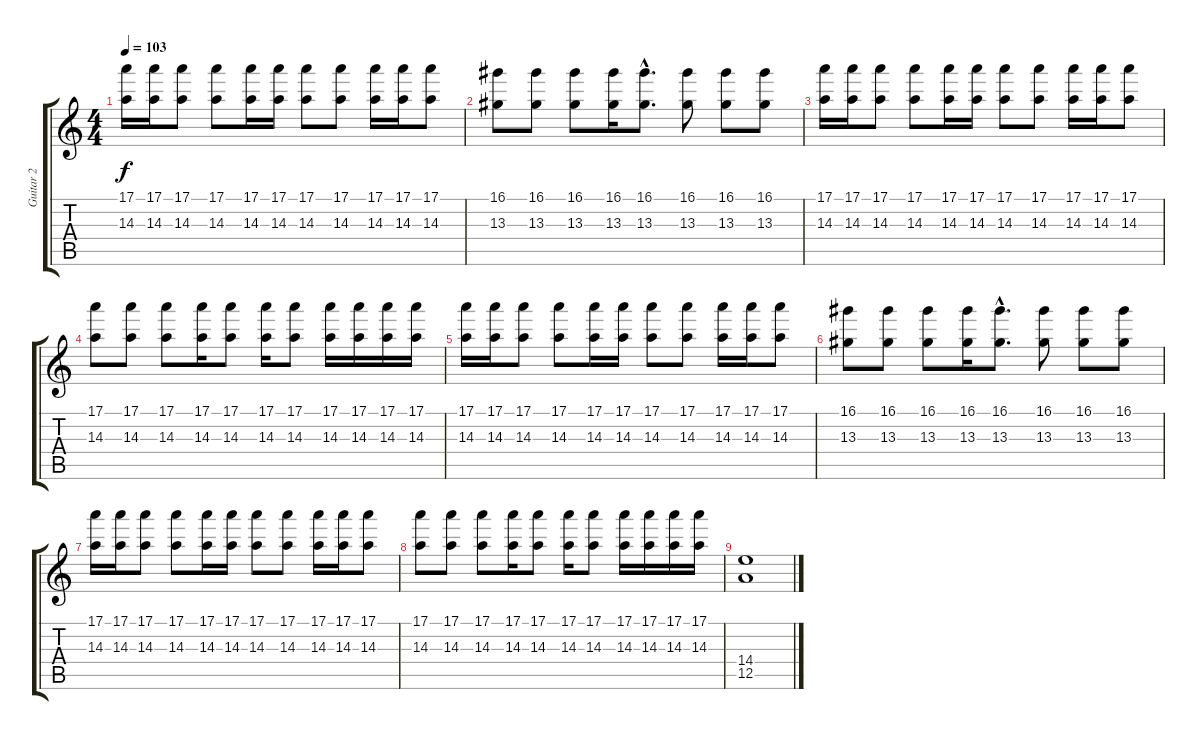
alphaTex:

\track ("Guitar 2" "Guitar 2") {instrument overdrivenguitar}
\staff {score tabs}
\tuning (E4 B3 G3 D3 A2 E2) {hide}
\ts (4 4)
\tempo 103
\clef g2
\ks c
(17.1 14.3).16{dy f} (17.1 14.3).16 (17.1 14.3).8 (17.1 14.3).8 (17.1 14.3).16 (17.1 14.3).16 (17.1 14.3).8 (17.1 14.3).8 (17.1 14.3).16 (17.1 14.3).16 (17.1 14.3).8 |
(16.1 13.3).8 (16.1 13.3).8 (16.1 13.3).8 (16.1 13.3).16 (16.1{hac} 13.3{hac}).8{d} (16.1 13.3).8 (16.1 13.3).8 (16.1 13.3).8 |
(17.1 14.3).16 (17.1 14.3).16 (17.1 14.3).8 (17.1 14.3).8 (17.1 14.3).16 (17.1 14.3).16 (17.1 14.3).8 (17.1 14.3).8 (17.1 14.3).16 (17.1 14.3).16 (17.1 14.3).8 |
(17.1 14.3).8 (17.1 14.3).8 (17.1 14.3).8 (17.1 14.3).16 (17.1 14.3).8 (17.1 14.3).16 (17.1 14.3).8 (17.1 14.3).16 (17.1 14.3).16 (17.1 14.3).16 (17.1 14.3).16 |
(17.1 14.3).16 (17.1 14.3).16 (17.1 14.3).8 (17.1 14.3).8 (17.1 14.3).16 (17.1 14.3).16 (17.1 14.3).8 (17.1 14.3).8 (17.1 14.3).16 (17.1 14.3).16 (17.1 14.3).8 |
(16.1 13.3).8 (16.1 13.3).8 (16.1 13.3).8 (16.1 13.3).16 (16.1{hac} 13.3{hac}).8{d} (16.1 13.3).8 (16.1 13.3).8 (16.1 13.3).8 |
(17.1 14.3).16 (17.1 14.3).16 (17.1 14.3).8 (17.1 14.3).8 (17.1 14.3).16 (17.1 14.3).16 (17.1 14.3).8 (17.1 14.3).8 (17.1 14.3).16 (17.1 14.3).16 (17.1 14.3).8 |
(17.1 14.3).8 (17.1 14.3).8 (17.1 14.3).8 (17.1 14.3).16 (17.1 14.3).8 (17.1 14.3).16 (17.1 14.3).8 (17.1 14.3).16 (17.1 14.3).16 (17.1 14.3).16 (17.1 14.3).16 |
(14.4 12.5).1
